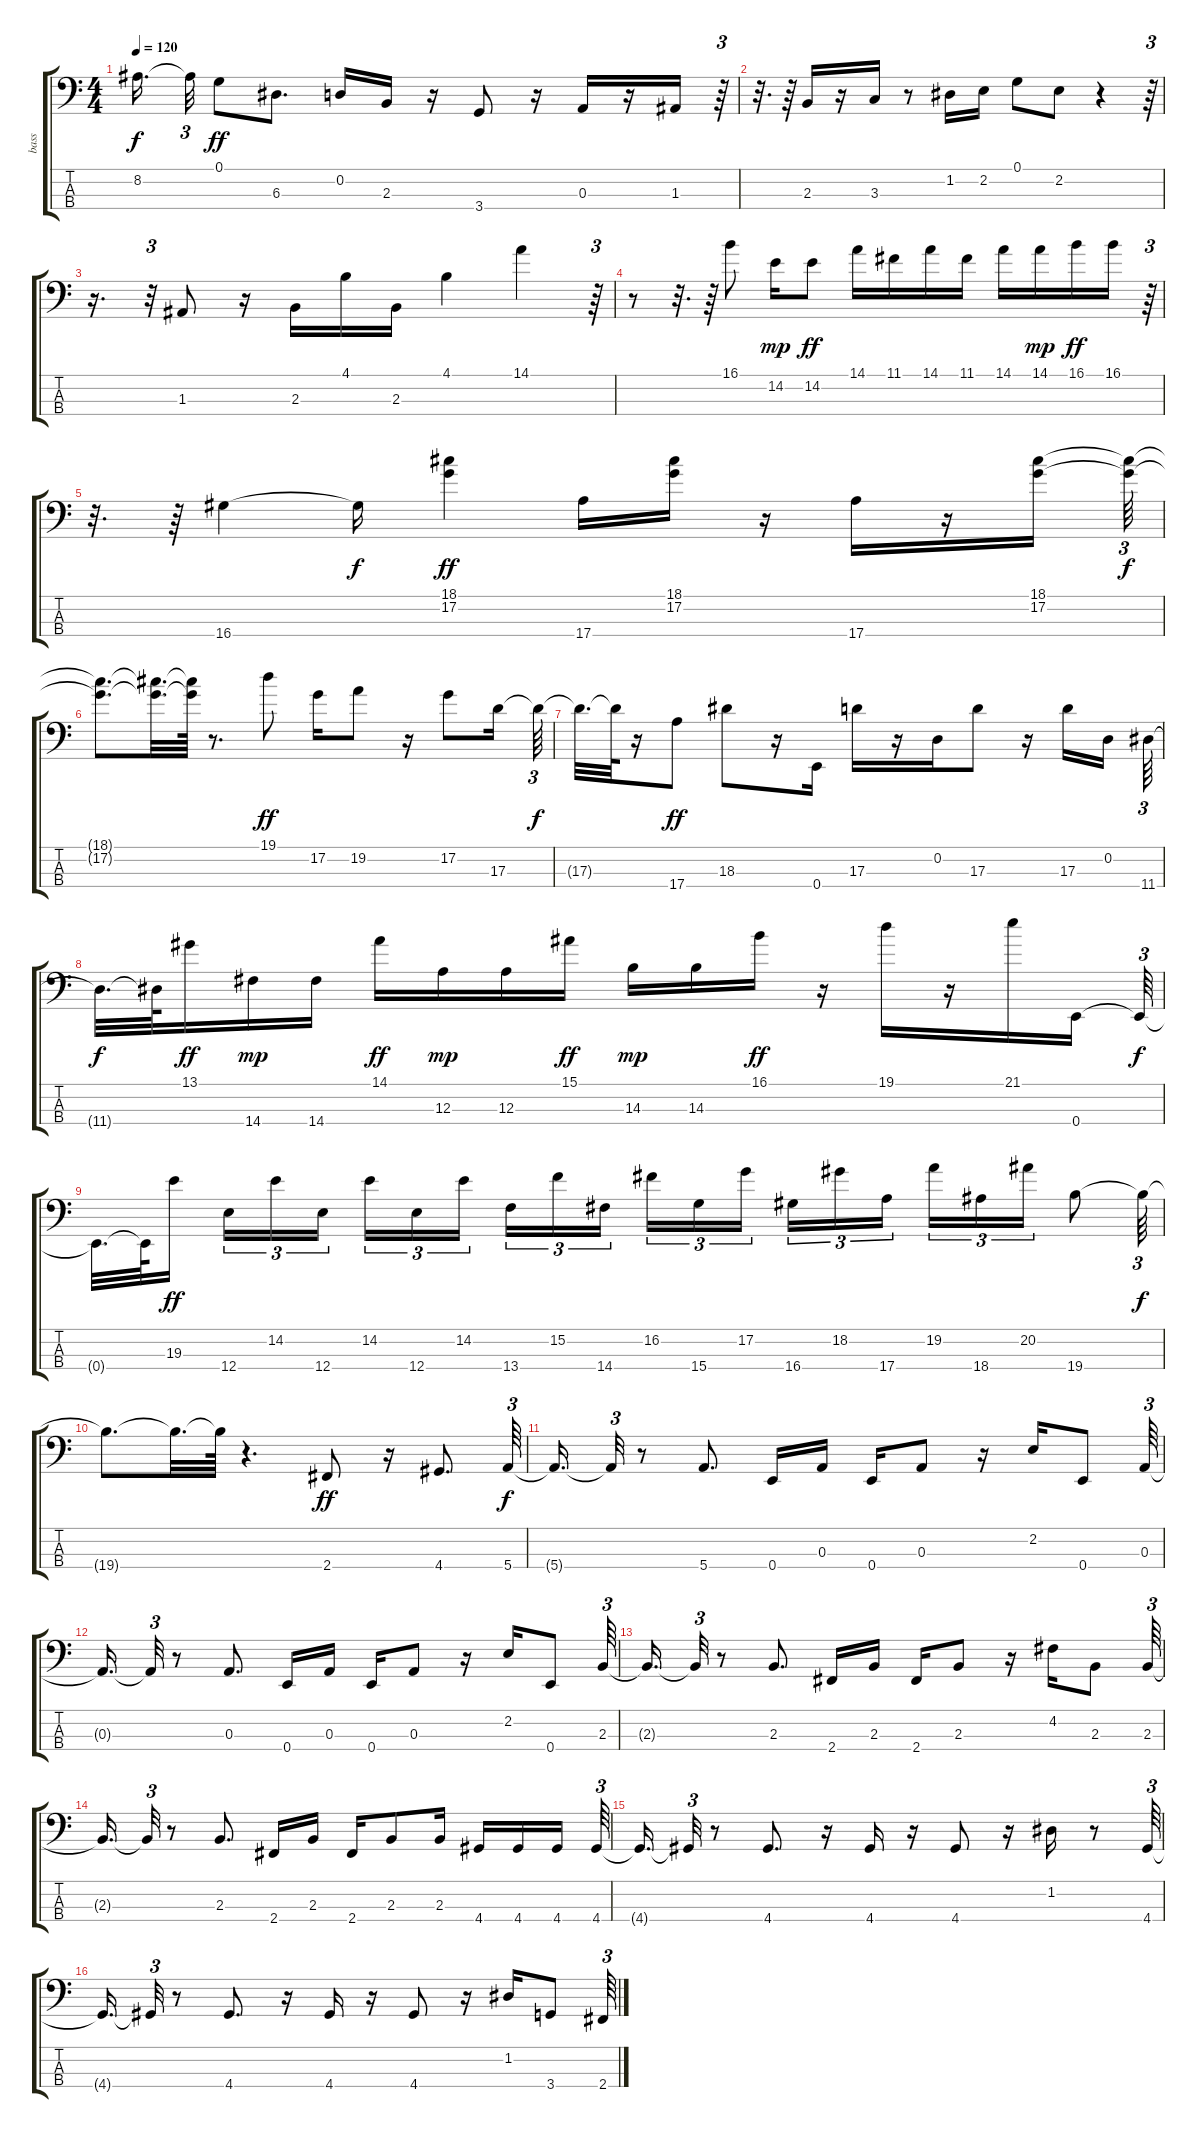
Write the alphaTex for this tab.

\track ("bass" "bass") {instrument electricbasspick}
\staff {score tabs}
\tuning (G2 D2 A1 E1) {hide}
\ts (4 4)
\tempo 120
\clef f4
\ks c
8.2{t}.16{d dy f beam splitsecondary} 8.2{t}.32{tu (3 2)} 0.1.8{dy ff} 6.3.8{d} 0.2.16 2.3.16 r.16 3.4.8 r.16 0.3.16 r.16 1.3.16 r.64{tu (3 2)} |
r.32{d} r.64 2.3.16 r.16 3.3.16 r.8 1.2.16 2.2.16 0.1.8 2.2.8 r.4 r.64{tu (3 2)} |
r.16{d} r.32{tu (3 2)} 1.3.8 r.16 2.3.16 4.1.16 2.3.16 4.1.4 14.1.4 r.64{tu (3 2)} |
r.8 r.32{d} r.64 16.1.8 14.2.16{dy mp} 14.2.8{dy ff} 14.1.16 11.1.16 14.1.16 11.1.16 14.1.16 14.1.16{dy mp} 16.1.16{dy ff} 16.1.16 r.64{tu (3 2)} |
r.32{d} r.64 16.4.4 16.4{t}.16{dy f} (18.1 17.2).4{dy ff} 17.4.16 (18.1 17.2).16 r.16 17.4.16 r.16 (18.1 17.2).16 (18.1{t} 17.2{t}).64{tu (3 2) dy f} |
(18.1{t} 17.2{t}).8{d} (18.1{t} 17.2{t}).32{d} (18.1{t} 17.2{t}).64 r.8{d} 19.1.8{dy ff} 17.2.16 19.2.8 r.16 17.2.8 17.3.16 17.3{t}.64{tu (3 2) dy f} |
17.3{t}.32{d} 17.3{t}.64 r.16 17.4.8{dy ff} 18.3.8 r.16 0.4.16 17.3.16 r.16 0.2.16 17.3.8 r.16 17.3.16 0.2.16 11.4.64{tu (3 2)} |
11.4{t}.32{d dy f} 11.4{t}.64 13.1.16{dy ff} 14.4.16{dy mp} 14.4.16 14.1.16{dy ff} 12.3.16{dy mp} 12.3.16 15.1.16{dy ff} 14.3.16{dy mp} 14.3.16 16.1.16{dy ff} r.16 19.1.16 r.16 21.1.16 0.4.16 0.4{t}.64{tu (3 2) dy f} |
0.4{t}.32{d} 0.4{t}.64 19.3.16{dy ff beam splitsecondary} 12.4.16{tu (3 2)} 14.2.16{tu (3 2)} 12.4.16{tu (3 2)} 14.2.16{tu (3 2)} 12.4.16{tu (3 2)} 14.2.16{tu (3 2) beam splitsecondary} 13.4.16{tu (3 2)} 15.2.16{tu (3 2)} 14.4.16{tu (3 2)} 16.2.16{tu (3 2)} 15.4.16{tu (3 2)} 17.2.16{tu (3 2) beam splitsecondary} 16.4.16{tu (3 2)} 18.2.16{tu (3 2)} 17.4.16{tu (3 2)} 19.2.16{tu (3 2)} 18.4.16{tu (3 2)} 20.2.16{tu (3 2)} 19.4.8 19.4{t}.64{tu (3 2) dy f} |
19.4{t}.8{d} 19.4{t}.32{d} 19.4{t}.64 r.4{d} 2.4.8{dy ff} r.16 4.4.8{d} 5.4.64{tu (3 2) dy f} |
5.4{t}.16{d} 5.4{t}.32{tu (3 2)} r.8 5.4.8{d} 0.4.16 0.3.16 0.4.16 0.3.8 r.16 2.2.16 0.4.8 0.3.64{tu (3 2)} |
0.3{t}.16{d} 0.3{t}.32{tu (3 2)} r.8 0.3.8{d} 0.4.16 0.3.16 0.4.16 0.3.8 r.16 2.2.16 0.4.8 2.3.64{tu (3 2)} |
2.3{t}.16{d} 2.3{t}.32{tu (3 2)} r.8 2.3.8{d} 2.4.16 2.3.16 2.4.16 2.3.8 r.16 4.2.16 2.3.8 2.3.64{tu (3 2)} |
2.3{t}.16{d} 2.3{t}.32{tu (3 2)} r.8 2.3.8{d} 2.4.16 2.3.16 2.4.16 2.3.8 2.3.16 4.4.16 4.4.16 4.4.16{beam splitsecondary} 4.4.64{tu (3 2)} |
4.4{t}.16{d} 4.4{t}.32{tu (3 2)} r.8 4.4.8{d} r.16 4.4.16 r.16 4.4.8 r.16 1.2.16 r.8 4.4.64{tu (3 2)} |
4.4{t}.16{d} 4.4{t}.32{tu (3 2)} r.8 4.4.8{d} r.16 4.4.16 r.16 4.4.8 r.16 1.2.16 3.4.8 2.4.64{tu (3 2)}
